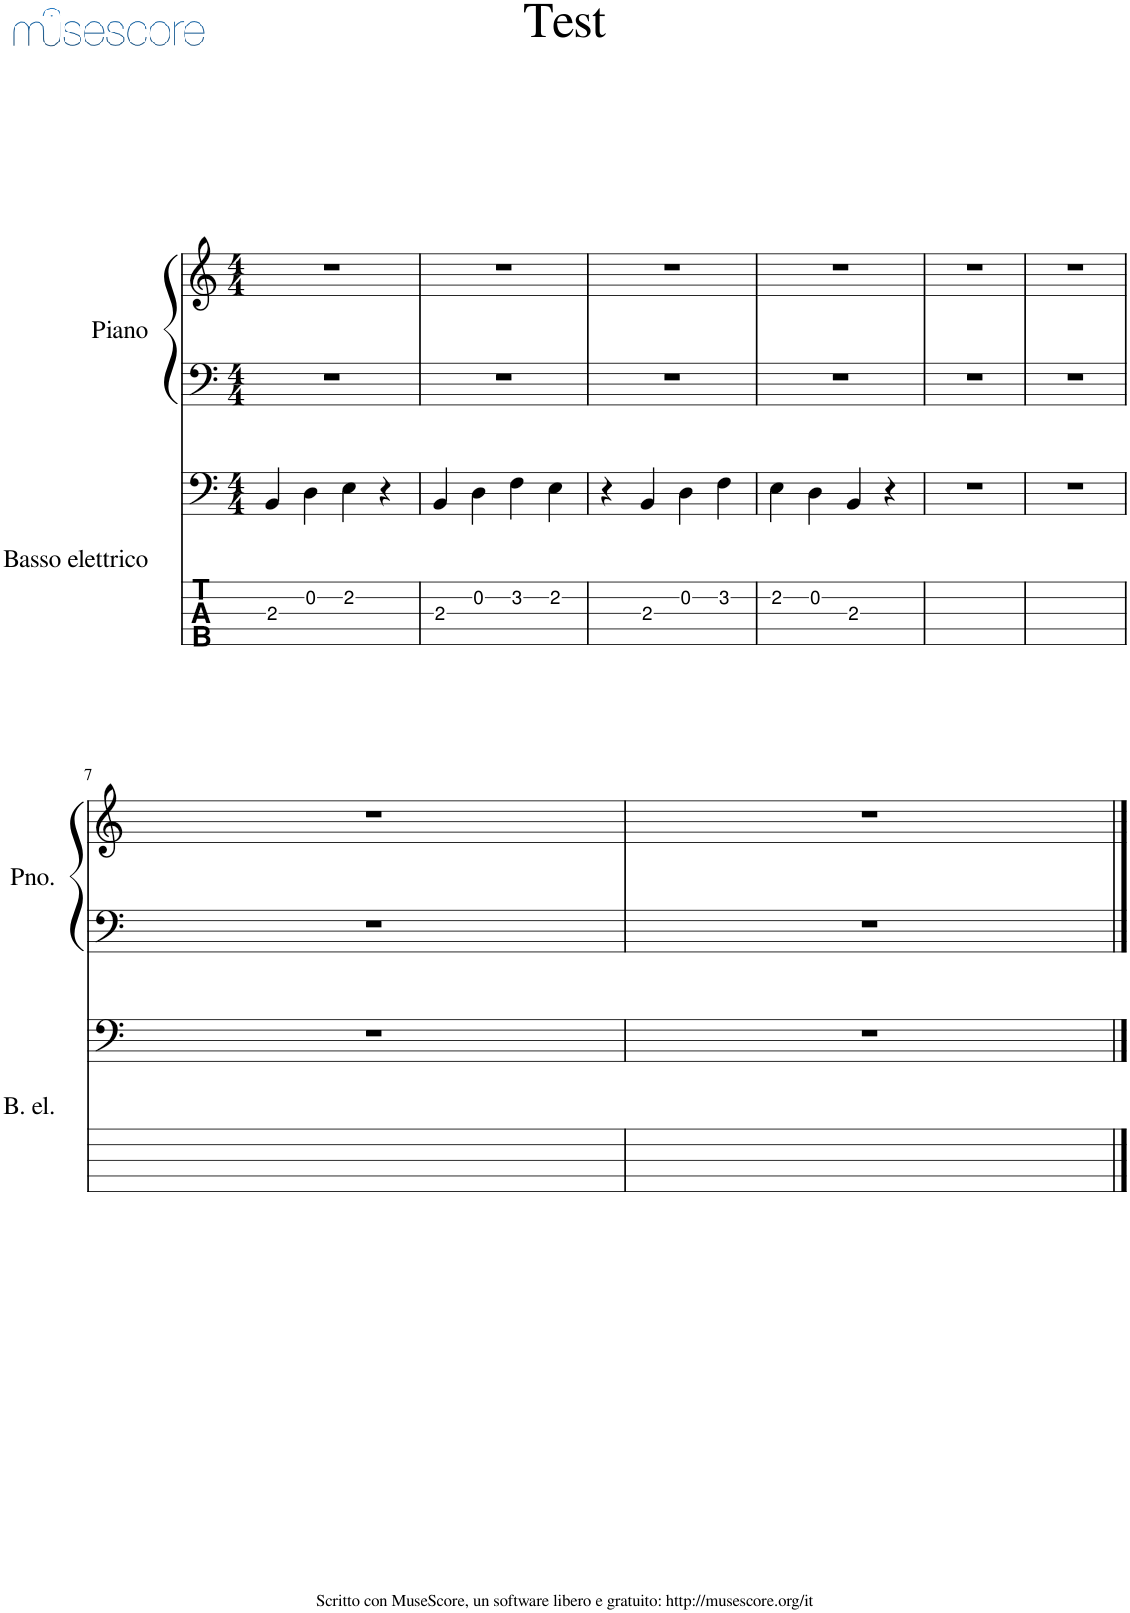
**kern	**kern	**kern	**kern
*part2	*part2	*part1	*part1
*staff4	*staff3	*staff2	*staff1
*I"Basso elettrico	*	*I"Piano	*
*I'B. el.	*	*I'Pno.	*
*stria5	*	*	*
*	*clefF4	*clefF4	*clefG2
*Trd7c12	*Trd7c12	*	*
*k[]	*k[]	*k[]	*k[]
*M4/4	*M4/4	*M4/4	*M4/4
=1	=1	=1	=1
4BB	4BB/	1r	1r
4D	4D\	.	.
4E	4E\	.	.
4r	4r	.	.
=2	=2	=2	=2
4BB	4BB/	1r	1r
4D	4D\	.	.
4F	4F\	.	.
4E	4E\	.	.
=3	=3	=3	=3
4r	4r	1r	1r
4BB	4BB/	.	.
4D	4D\	.	.
4F	4F\	.	.
=4	=4	=4	=4
4E	4E\	1r	1r
4D	4D\	.	.
4BB	4BB/	.	.
4r	4r	.	.
=5	=5	=5	=5
1r	1r	1r	1r
=6	=6	=6	=6
1r	1r	1r	1r
!!LO:LB:g=z
=7	=7	=7	=7
1r	1r	1r	1r
=8	=8	=8	=8
1r	1r	1r	1r
==	==	==	==
*-	*-	*-	*-
